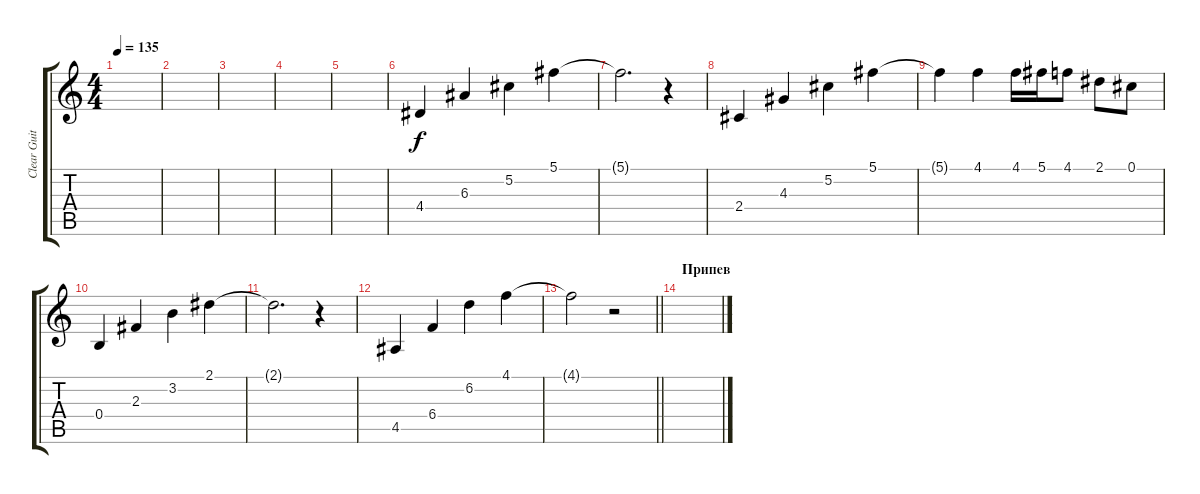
\track ("Clear Guitar" "Clear Guit") {instrument acousticguitarsteel}
\staff {score tabs}
\tuning (Db4 Ab3 E3 B2 Gb2 B1) {hide}
\ts (4 4)
\tempo 135
\clef g2
\ks c
|
|
|
|
|
4.4.4 6.3.4 5.2.4 5.1.4 |
5.1{t}.2{d} r.4 |
2.4.4 4.3.4 5.2.4 5.1.4 |
5.1{t}.4 4.1.4 4.1.16 5.1.16 4.1.8 2.1.8 0.1.8 |
0.4.4 2.3.4 3.2.4 2.1.4 |
2.1{t}.2{d} r.4 |
4.5.4 6.4.4 6.2.4 4.1.4 |
\barLineRight lightlight
4.1{t}.2 r.2 |
\section ("" "Припев")
